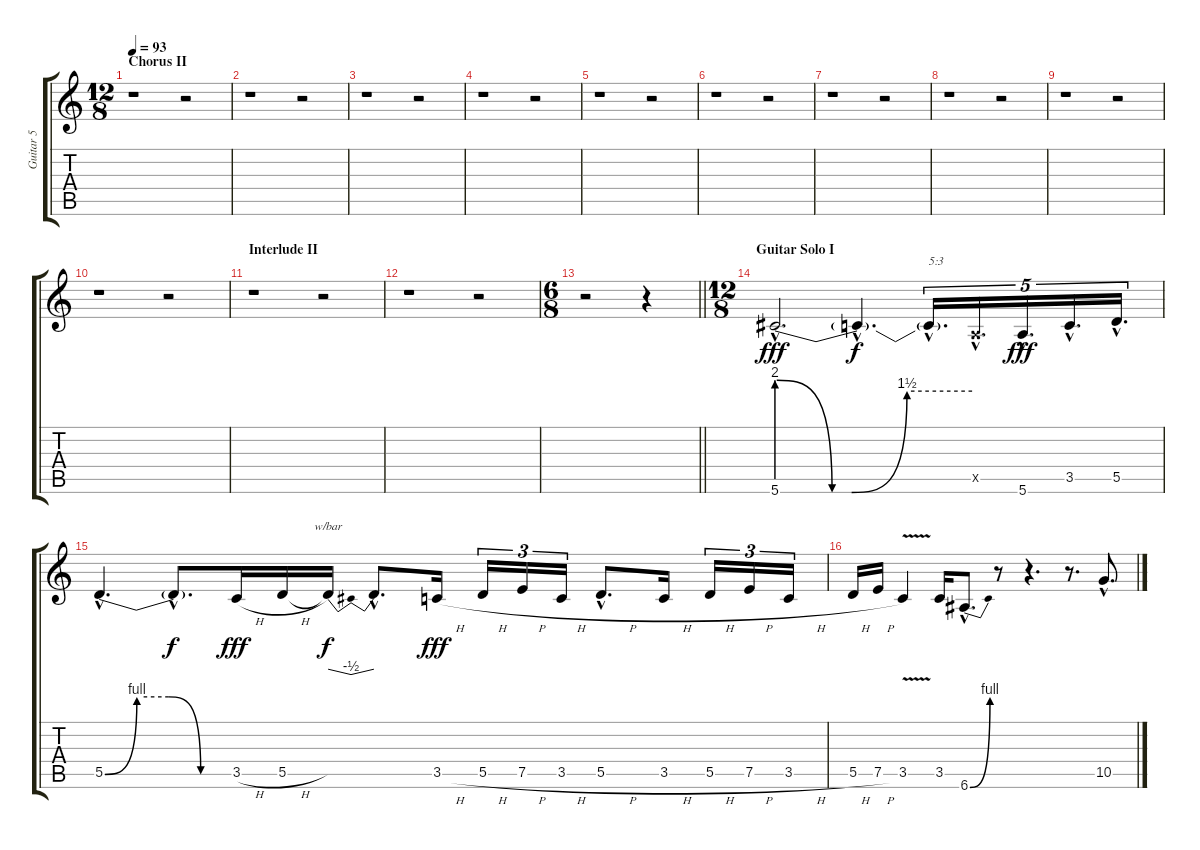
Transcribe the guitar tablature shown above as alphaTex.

\track ("Guitar 5" "Guitar 5") {instrument distortionguitar}
\staff {score tabs}
\tuning (E4 B3 G3 D3 A2 E2) {hide}
\ts (12 8)
\section ("" "Chorus II")
\tempo 93
\clef g2
\ks c
r.1{dy fff} r.2 |
r.1 r.2 |
r.1 r.2 |
r.1 r.2 |
r.1 r.2 |
r.1 r.2 |
r.1 r.2 |
r.1 r.2 |
r.1 r.2 |
r.1 r.2 |
\section ("" "Interlude II")
r.1 r.2 |
r.1 r.2 |
\ts (6 8)
\barLineRight lightlight
r.2 r.4 |
\ts (12 8)
\section ("" "Guitar Solo I")
5.6{be (custom 0 8 17 0 23 0 40 6 60 6) hac}.2{d} 5.6{hac t}.4{d dy f} 5.6{hac t}.16{d tu (5 4) txt "5:3"} 0.5{hac x}.16{d tu (5 4)} 5.6{hac}.16{d tu (5 4) dy fff} 3.5{hac}.16{d tu (5 4)} 5.5{hac}.16{d tu (5 4)} |
5.5{be (custom 0 0 15 4 30 4 45 0 60 0) hac}.4{d} 5.5{hac t}.8{d dy f} 3.5{h}.16{dy fff} 5.5{h}.16 5.5{t}.16{tbe (dip default 0 0 30 -2 60 0) dy f} 5.5{hac t}.8{d} 3.5{h}.16{dy fff} 5.5{h}.16{tu (3 2)} 7.5{h}.16{tu (3 2)} 3.5{h}.16{tu (3 2)} 5.5{h hac}.8{d} 3.5{h}.16 5.5{h}.16{tu (3 2)} 7.5{h}.16{tu (3 2)} 3.5{h}.16{tu (3 2)} |
5.5{h}.16 7.5{h}.16 3.5{v}.4 3.5.16 6.6{be (bend 0 0 60 4) hac}.8{d} r.8 r.4{d} r.8{d} 10.5{hac}.8{d}
